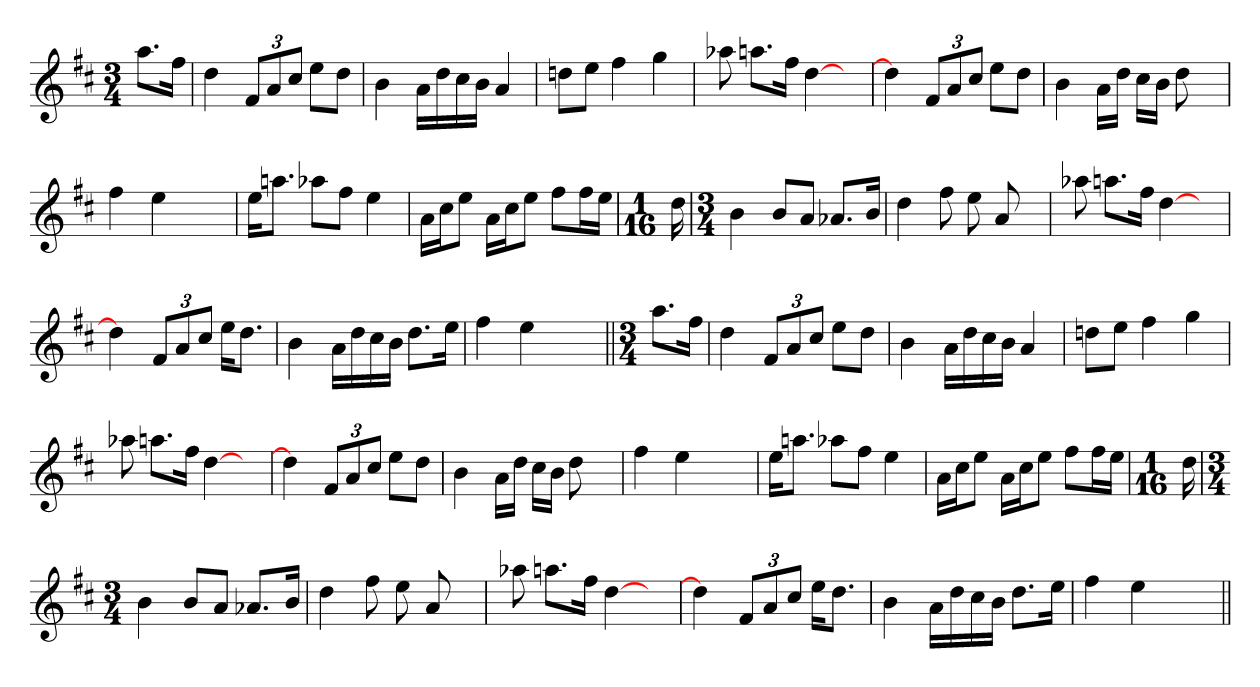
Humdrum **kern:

**kern
*part1
*staff1
*clefG2
*k[f#c#]
*D:
*M3/4
=1
8.aaL
16ff#Jk
=
4dd
12f#L
12a
12cc#J
8eeL
8ddJ
=
4b
16aLL
16dd
16cc#
16bJJ
4a
=
8ddnL
8eeJ
4ff#
4gg
=
8aa-X
8.aanL
16ff#Jk
[4dd
8ryy
=
4dd]
12f#L
12a
12cc#J
8eeL
8ddJ
=
4b
16aLL
16ddJJ
16cc#LL
16bJJ
8dd
8ryy
=
4ff#
4ee
4ryy
=
16eeKL
8.aanJ
8aa-XL
8ff#J
4ee
=
16aLL
16cc#J
8eeJ
16aLL
16cc#J
8eeJ
8ff#L
16ff#L
16eeJJ
=
*M1/16
16dd
=
*M3/4
4b
8bL
8aJ
8.a-XL
16bJk
=
4dd
8ff#
8ee
8a
8ryy
=
8aa-X
8.aanL
16ff#Jk
[4dd
8ryy
=
4dd]
12f#L
12a
12cc#J
16eeKL
8.ddJ
=
4b
16aLL
16dd
16cc#
16bJJ
8.ddL
16eeJk
=
4ff#
4ee
4ryy
=||
*M3/4
8.aaL
16ff#Jk
=
4dd
12f#L
12a
12cc#J
8eeL
8ddJ
=
4b
16aLL
16dd
16cc#
16bJJ
4a
=
8ddnL
8eeJ
4ff#
4gg
=
8aa-X
8.aanL
16ff#Jk
[4dd
8ryy
=
4dd]
12f#L
12a
12cc#J
8eeL
8ddJ
=
4b
16aLL
16ddJJ
16cc#LL
16bJJ
8dd
8ryy
=
4ff#
4ee
4ryy
=
16eeKL
8.aanJ
8aa-XL
8ff#J
4ee
=
16aLL
16cc#J
8eeJ
16aLL
16cc#J
8eeJ
8ff#L
16ff#L
16eeJJ
=
*M1/16
16dd
=
*M3/4
4b
8bL
8aJ
8.a-XL
16bJk
=
4dd
8ff#
8ee
8a
8ryy
=
8aa-X
8.aanL
16ff#Jk
[4dd
8ryy
=
4dd]
12f#L
12a
12cc#J
16eeKL
8.ddJ
=
4b
16aLL
16dd
16cc#
16bJJ
8.ddL
16eeJk
=
4ff#
4ee
4ryy
=||
*-
